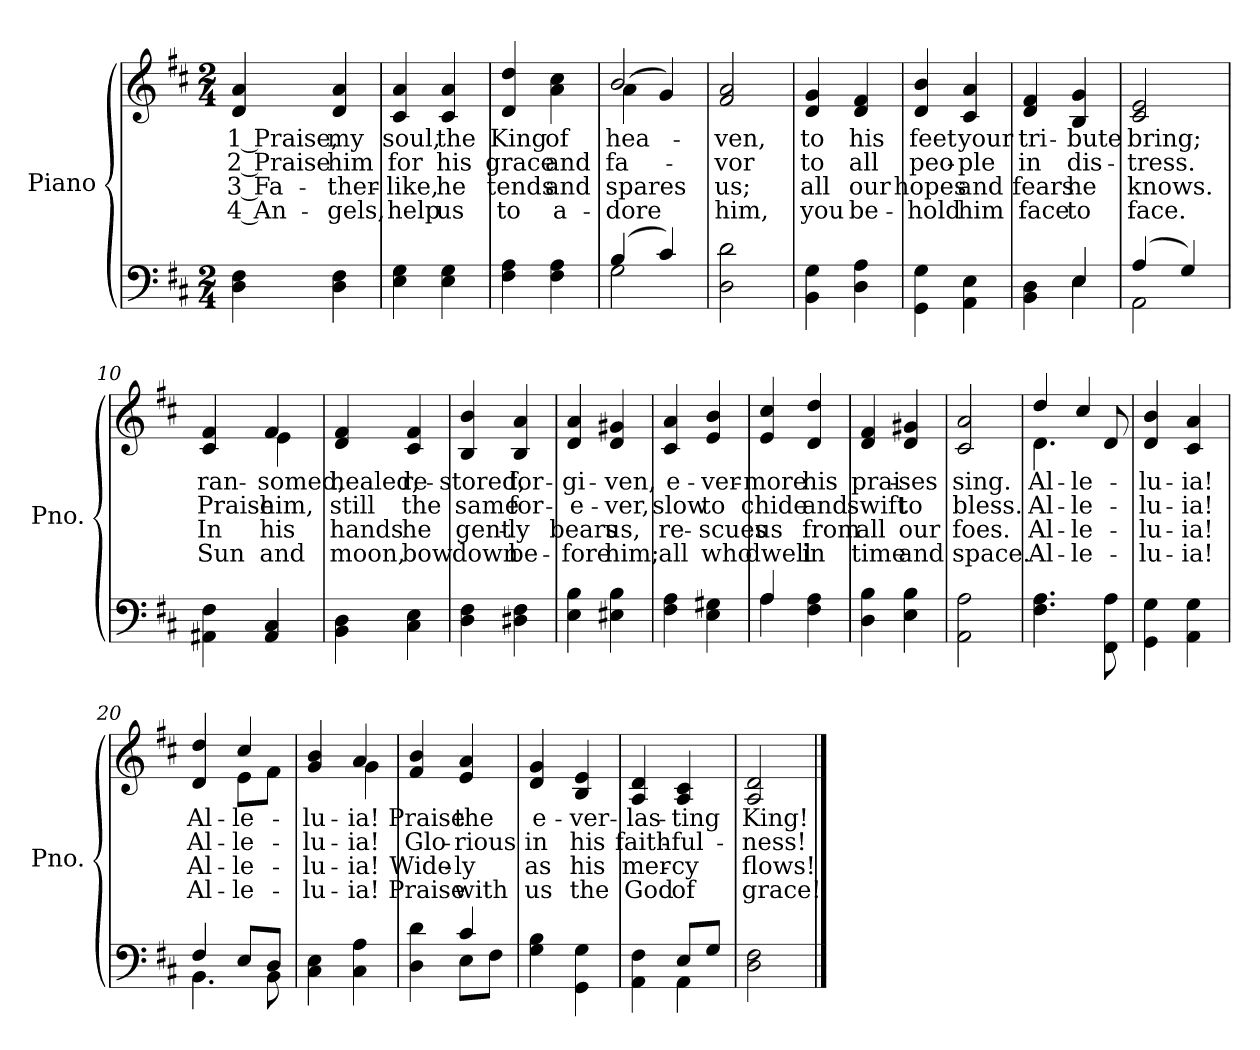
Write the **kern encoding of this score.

**kern	**kern	**text	**text	**text	**text
*part2	*part1	*part1	*part1	*part1	*part1
*staff2	*staff1	*staff1	*staff1	*staff1	*staff1
*I"Piano	*I"Piano	*	*	*	*
*I'Pno.	*I'Pno.	*	*	*	*
!!LO:PB:g=z
*clefF4	*clefG2	*	*	*	*
*k[f#c#]	*k[f#c#]	*	*	*	*
*D:	*D:	*	*	*	*
*M2/4	*M2/4	*	*	*	*
=1	=1	=1	=1	=1	=1
!	!	!LO:LY:b:color=#000000	!LO:LY:b:color=#000000	!LO:LY:b:color=#000000	!LO:LY:b:color=#000000
4Di\ 4F#i	4di/ 4ai	1 Praise,	2 Praise	3 Fa-	-4 An-
!	!	!LO:LY:b:color=#000000	!LO:LY:b:color=#000000	!LO:LY:b:color=#000000	!LO:LY:b:color=#000000
4Di\ 4F#i	4di/ 4ai	my	him	-ther-	-gels,
=2	=2	=2	=2	=2	=2
!	!	!LO:LY:b:color=#000000	!LO:LY:b:color=#000000	!LO:LY:b:color=#000000	!LO:LY:b:color=#000000
4Ei\ 4Gi	4c#i/ 4ai	soul,	for	like,	help
!	!	!LO:LY:b:color=#000000	!LO:LY:b:color=#000000	!LO:LY:b:color=#000000	!LO:LY:b:color=#000000
4Ei\ 4Gi	4c#i/ 4ai	the	his	he	us
=3	=3	=3	=3	=3	=3
!	!	!LO:LY:b:color=#000000	!LO:LY:b:color=#000000	!LO:LY:b:color=#000000	!LO:LY:b:color=#000000
4F#i\ 4Ai	4di/ 4ddi	King	grace	tends	to
!	!	!LO:LY:b:color=#000000	!LO:LY:b:color=#000000	!LO:LY:b:color=#000000	!LO:LY:b:color=#000000
4F#i\ 4Ai	4ai\ 4cc#i	of	and	and	a-
=4	=4	=4	=4	=4	=4
*^	*	*	*	*	*
!	!	!	!LO:LY:b:color=#000000	!LO:LY:b:color=#000000	!LO:LY:b:color=#000000	!LO:LY:b:color=#000000
*	*	*^	*	*	*	*
(4Bi/	2Gi\	2bi/	(4ai\	hea-	fa-	-spares	dore
4c#i/)	.	.	4gi/)	.	.	.	.
*v	*v	*	*	*	*	*	*
=5	=5	=5	=5	=5	=5	=5
!	!	!	!LO:LY:b:color=#000000	!LO:LY:b:color=#000000	!LO:LY:b:color=#000000	!LO:LY:b:color=#000000
*	*v	*v	*	*	*	*
2Di\ 2di	2f#i/ 2ai	-ven,	-vor	us;	him,
=6	=6	=6	=6	=6	=6
!	!	!LO:LY:b:color=#000000	!LO:LY:b:color=#000000	!LO:LY:b:color=#000000	!LO:LY:b:color=#000000
4BBi\ 4Gi	4di/ 4gi	to	to	all	you
!	!	!LO:LY:b:color=#000000	!LO:LY:b:color=#000000	!LO:LY:b:color=#000000	!LO:LY:b:color=#000000
4Di\ 4Ai	4di/ 4f#i	his	all	our	be-
=7	=7	=7	=7	=7	=7
!	!	!LO:LY:b:color=#000000	!LO:LY:b:color=#000000	!LO:LY:b:color=#000000	!LO:LY:b:color=#000000
4GGi\ 4Gi	4di/ 4bi	feet	peo-	-hopes	hold
!	!	!LO:LY:b:color=#000000	!LO:LY:b:color=#000000	!LO:LY:b:color=#000000	!LO:LY:b:color=#000000
4AAi\ 4Ei	4c#i/ 4ai	your	-ple	and	him
!!LO:LB:g=z
=8	=8	=8	=8	=8	=8
*^	*	*	*	*	*
!	!	!	!LO:LY:b:color=#000000	!LO:LY:b:color=#000000	!LO:LY:b:color=#000000	!LO:LY:b:color=#000000
4BBi\ 4Di	4ryy	4di/ 4f#i	tri-	in	fears	face
!	!	!	!LO:LY:b:color=#000000	!LO:LY:b:color=#000000	!LO:LY:b:color=#000000	!LO:LY:b:color=#000000
4Ei/	4Ei\	4Bi/ 4gi	-bute	dis-	he	to
=9	=9	=9	=9	=9	=9	=9
!	!	!	!LO:LY:b:color=#000000	!LO:LY:b:color=#000000	!LO:LY:b:color=#000000	!LO:LY:b:color=#000000
(4Ai/	2AAi\	2c#i/ 2ei	bring;	-tress.	knows.	face.
4Gi/)	.	.	.	.	.	.
*v	*v	*	*	*	*	*
=10	=10	=10	=10	=10	=10
!	!	!LO:LY:b:color=#000000	!LO:LY:b:color=#000000	!LO:LY:b:color=#000000	!LO:LY:b:color=#000000
*	*^	*	*	*	*
4AA#Xi\ 4F#i	4c#i/ 4f#i	4ryy	ran-	Praise	In	Sun
!	!	!	!LO:LY:b:color=#000000	!LO:LY:b:color=#000000	!LO:LY:b:color=#000000	!LO:LY:b:color=#000000
4AA#i/ 4C#i	4f#i/	4ei\	-somed,	him,	his	and
=11	=11	=11	=11	=11	=11	=11
!	!	!	!LO:LY:b:color=#000000	!LO:LY:b:color=#000000	!LO:LY:b:color=#000000	!LO:LY:b:color=#000000
*	*v	*v	*	*	*	*
4BBi\ 4Di	4di/ 4f#i	healed,	still	hands	moon,
!	!	!LO:LY:b:color=#000000	!LO:LY:b:color=#000000	!LO:LY:b:color=#000000	!LO:LY:b:color=#000000
4C#i\ 4Ei	4c#i/ 4f#i	re-	the	he	bow
=12	=12	=12	=12	=12	=12
!	!	!LO:LY:b:color=#000000	!LO:LY:b:color=#000000	!LO:LY:b:color=#000000	!LO:LY:b:color=#000000
4Di\ 4F#i	4Bi/ 4bi	-stored,	same	gent-	-down
!	!	!LO:LY:b:color=#000000	!LO:LY:b:color=#000000	!LO:LY:b:color=#000000	!LO:LY:b:color=#000000
4D#Xi\ 4F#i	4Bi/ 4ai	for-	for-	ly	be-
=13	=13	=13	=13	=13	=13
!	!	!LO:LY:b:color=#000000	!LO:LY:b:color=#000000	!LO:LY:b:color=#000000	!LO:LY:b:color=#000000
4Ei\ 4Bi	4di/ 4ai	-gi-	-e-	-bears	fore
!	!	!LO:LY:b:color=#000000	!LO:LY:b:color=#000000	!LO:LY:b:color=#000000	!LO:LY:b:color=#000000
4E#Xi\ 4Bi	4di/ 4g#Xi	-ven,	-ver,	us,	him;
!!LO:LB:g=z
=14	=14	=14	=14	=14	=14
!	!	!LO:LY:b:color=#000000	!LO:LY:b:color=#000000	!LO:LY:b:color=#000000	!LO:LY:b:color=#000000
4F#i\ 4Ai	4c#i/ 4ai	e-	slow	re-	-all
!	!	!LO:LY:b:color=#000000	!LO:LY:b:color=#000000	!LO:LY:b:color=#000000	!LO:LY:b:color=#000000
4Ei\ 4G#Xi	4ei/ 4bi	-ver-	to	scues	who
=15	=15	=15	=15	=15	=15
*^	*	*	*	*	*
!	!	!	!LO:LY:b:color=#000000	!LO:LY:b:color=#000000	!LO:LY:b:color=#000000	!LO:LY:b:color=#000000
4Ai/	4Ai\	4ei/ 4cc#i	-more	chide	us	dwell
!	!	!	!LO:LY:b:color=#000000	!LO:LY:b:color=#000000	!LO:LY:b:color=#000000	!LO:LY:b:color=#000000
4F#i\ 4Ai	4ryy	4di/ 4ddi	his	and	from	in
=16	=16	=16	=16	=16	=16	=16
!	!	!	!LO:LY:b:color=#000000	!LO:LY:b:color=#000000	!LO:LY:b:color=#000000	!LO:LY:b:color=#000000
*v	*v	*	*	*	*	*
4Di\ 4Bi	4di/ 4f#i	prai-	swift	all	time
!	!	!LO:LY:b:color=#000000	!LO:LY:b:color=#000000	!LO:LY:b:color=#000000	!LO:LY:b:color=#000000
4Ei\ 4Bi	4di/ 4g#Xi	-ses	to	our	and
=17	=17	=17	=17	=17	=17
!	!	!LO:LY:b:color=#000000	!LO:LY:b:color=#000000	!LO:LY:b:color=#000000	!LO:LY:b:color=#000000
2AAi\ 2Ai	2c#i/ 2ai	sing.	bless.	foes.	space.
=18	=18	=18	=18	=18	=18
!	!	!LO:LY:b:color=#000000	!LO:LY:b:color=#000000	!LO:LY:b:color=#000000	!LO:LY:b:color=#000000
*	*^	*	*	*	*
4.F#i\ 4.Ai	4ddi/	4.di\	Al-	Al-	Al-	-Al-
!	!	!	!LO:LY:b:color=#000000	!LO:LY:b:color=#000000	!LO:LY:b:color=#000000	!LO:LY:b:color=#000000
.	4cc#i/	.	-le-	-le-	-le-	-le-
8FF#i\ 8Ai	.	8di/	.	.	.	.
=19	=19	=19	=19	=19	=19	=19
!	!	!	!LO:LY:b:color=#000000	!LO:LY:b:color=#000000	!LO:LY:b:color=#000000	!LO:LY:b:color=#000000
*	*v	*v	*	*	*	*
4GGi\ 4Gi	4di/ 4bi	-lu-	-lu-	-lu-	-lu-
!	!	!LO:LY:b:color=#000000	!LO:LY:b:color=#000000	!LO:LY:b:color=#000000	!LO:LY:b:color=#000000
4AAi\ 4Gi	4c#i/ 4ai	-ia!	-ia!	-ia!	ia!
!!LO:LB:g=z
=20	=20	=20	=20	=20	=20
*^	*	*	*	*	*
!	!	!	!LO:LY:b:color=#000000	!LO:LY:b:color=#000000	!LO:LY:b:color=#000000	!LO:LY:b:color=#000000
*	*	*^	*	*	*	*
4F#i/	4.BBi\	4di/ 4ddi	4ryy	Al-	Al-	Al-	-Al-
!	!	!	!	!LO:LY:b:color=#000000	!LO:LY:b:color=#000000	!LO:LY:b:color=#000000	!LO:LY:b:color=#000000
8Ei/L	.	4cc#i/	8ei\L	-le-	-le-	-le-	-le-
8Di/J	8BBi\	.	8f#i\J	.	.	.	.
=21	=21	=21	=21	=21	=21	=21	=21
!	!	!	!	!LO:LY:b:color=#000000	!LO:LY:b:color=#000000	!LO:LY:b:color=#000000	!LO:LY:b:color=#000000
*v	*v	*	*	*	*	*	*
4C#i\ 4Ei	4gi/ 4bi	4ryy	-lu-	-lu-	-lu-	-lu-
!	!	!	!LO:LY:b:color=#000000	!LO:LY:b:color=#000000	!LO:LY:b:color=#000000	!LO:LY:b:color=#000000
4C#i\ 4Ai	4ai/	4gi\	-ia!	-ia!	-ia!	ia!
=22	=22	=22	=22	=22	=22	=22
*^	*	*	*	*	*	*
!	!	!	!	!LO:LY:b:color=#000000	!LO:LY:b:color=#000000	!LO:LY:b:color=#000000	!LO:LY:b:color=#000000
*	*	*v	*v	*	*	*	*
4Di\ 4di	4ryy	4f#i/ 4bi	Praise	Glo-	Wide-	-Praise
!	!	!	!LO:LY:b:color=#000000	!LO:LY:b:color=#000000	!LO:LY:b:color=#000000	!LO:LY:b:color=#000000
4c#i/	8Ei\L	4ei/ 4ai	the	-rious	ly	with
.	8F#i\J	.	.	.	.	.
=23	=23	=23	=23	=23	=23	=23
!	!	!	!LO:LY:b:color=#000000	!LO:LY:b:color=#000000	!LO:LY:b:color=#000000	!LO:LY:b:color=#000000
*v	*v	*	*	*	*	*
4Gi\ 4Bi	4di/ 4gi	e-	in	as	us
!	!	!LO:LY:b:color=#000000	!LO:LY:b:color=#000000	!LO:LY:b:color=#000000	!LO:LY:b:color=#000000
4GGi\ 4Gi	4Bi/ 4ei	-ver-	his	his	the
=24	=24	=24	=24	=24	=24
*^	*	*	*	*	*
!	!	!	!LO:LY:b:color=#000000	!LO:LY:b:color=#000000	!LO:LY:b:color=#000000	!LO:LY:b:color=#000000
4AAi\ 4F#i	4ryy	4Ai/ 4di	-las-	faith-	mer-	-God
!	!	!	!LO:LY:b:color=#000000	!LO:LY:b:color=#000000	!LO:LY:b:color=#000000	!LO:LY:b:color=#000000
8Ei/L	4AAi\	4Ai/ 4c#i	-ting	-ful-	cy	of
8Gi/J	.	.	.	.	.	.
*v	*v	*	*	*	*	*
=25	=25	=25	=25	=25	=25
!	!	!LO:LY:b:color=#000000	!LO:LY:b:color=#000000	!LO:LY:b:color=#000000	!LO:LY:b:color=#000000
2Di\ 2F#i	2Ai/ 2di	King!	-ness!	flows!	grace!
==	==	==	==	==	==
*-	*-	*-	*-	*-	*-
